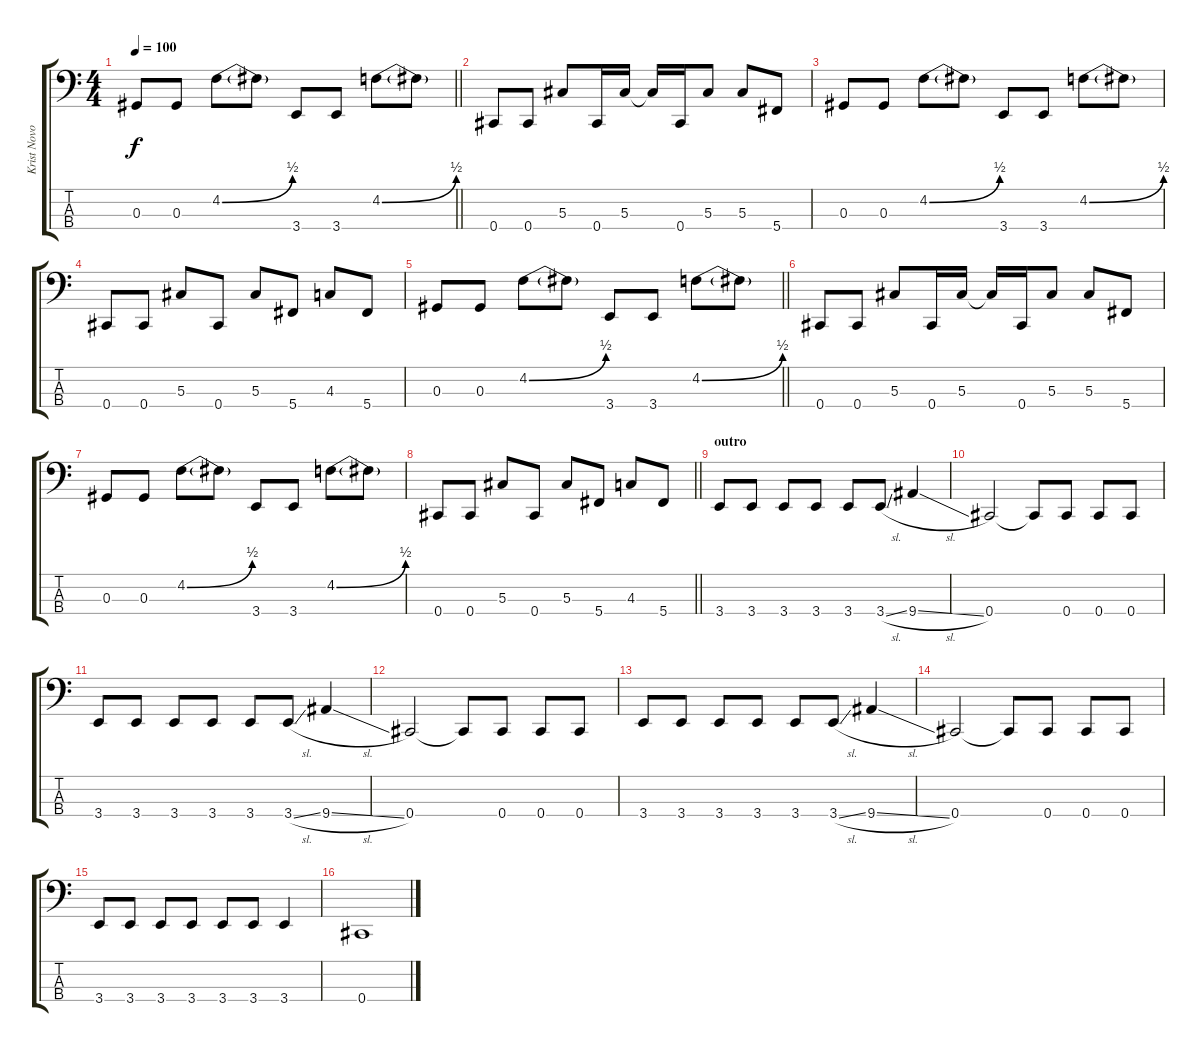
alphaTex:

\track ("Krist Novoselic" "Krist Novo") {instrument electricbasspick}
\staff {score tabs}
\tuning (Gb2 Db2 Ab1 Db1) {hide}
\ts (4 4)
\tempo 100
\clef f4
\barLineRight lightlight
\ks c
0.3.8{dy f} 0.3.8 4.2{be (bend 0 0 60 2)}.8 4.2{t}.8 3.4.8 3.4.8 4.2{be (bend 0 0 60 2)}.8 4.2{t}.8 |
0.4.8 0.4.8 5.3.8 0.4.16 5.3.16 5.3{t}.16 0.4.16 5.3.8 5.3.8 5.4.8 |
0.3.8 0.3.8 4.2{be (bend 0 0 60 2)}.8 4.2{t}.8 3.4.8 3.4.8 4.2{be (bend 0 0 60 2)}.8 4.2{t}.8 |
0.4.8 0.4.8 5.3.8 0.4.8 5.3.8 5.4.8 4.3.8 5.4.8 |
\barLineRight lightlight
0.3.8 0.3.8 4.2{be (bend 0 0 60 2)}.8 4.2{t}.8 3.4.8 3.4.8 4.2{be (bend 0 0 60 2)}.8 4.2{t}.8 |
0.4.8 0.4.8 5.3.8 0.4.16 5.3.16 5.3{t}.16 0.4.16 5.3.8 5.3.8 5.4.8 |
0.3.8 0.3.8 4.2{be (bend 0 0 60 2)}.8 4.2{t}.8 3.4.8 3.4.8 4.2{be (bend 0 0 60 2)}.8 4.2{t}.8 |
\barLineRight lightlight
0.4.8 0.4.8 5.3.8 0.4.8 5.3.8 5.4.8 4.3.8 5.4.8 |
\section ("" "outro")
3.4.8 3.4.8 3.4.8 3.4.8 3.4.8 3.4{sl}.8 9.4{sl}.4 |
0.4.2 0.4{t}.8 0.4.8 0.4.8 0.4.8 |
3.4.8 3.4.8 3.4.8 3.4.8 3.4.8 3.4{sl}.8 9.4{sl}.4 |
0.4.2 0.4{t}.8 0.4.8 0.4.8 0.4.8 |
3.4.8 3.4.8 3.4.8 3.4.8 3.4.8 3.4{sl}.8 9.4{sl}.4 |
0.4.2 0.4{t}.8 0.4.8 0.4.8 0.4.8 |
3.4.8 3.4.8 3.4.8 3.4.8 3.4.8 3.4.8 3.4.4 |
0.4.1
